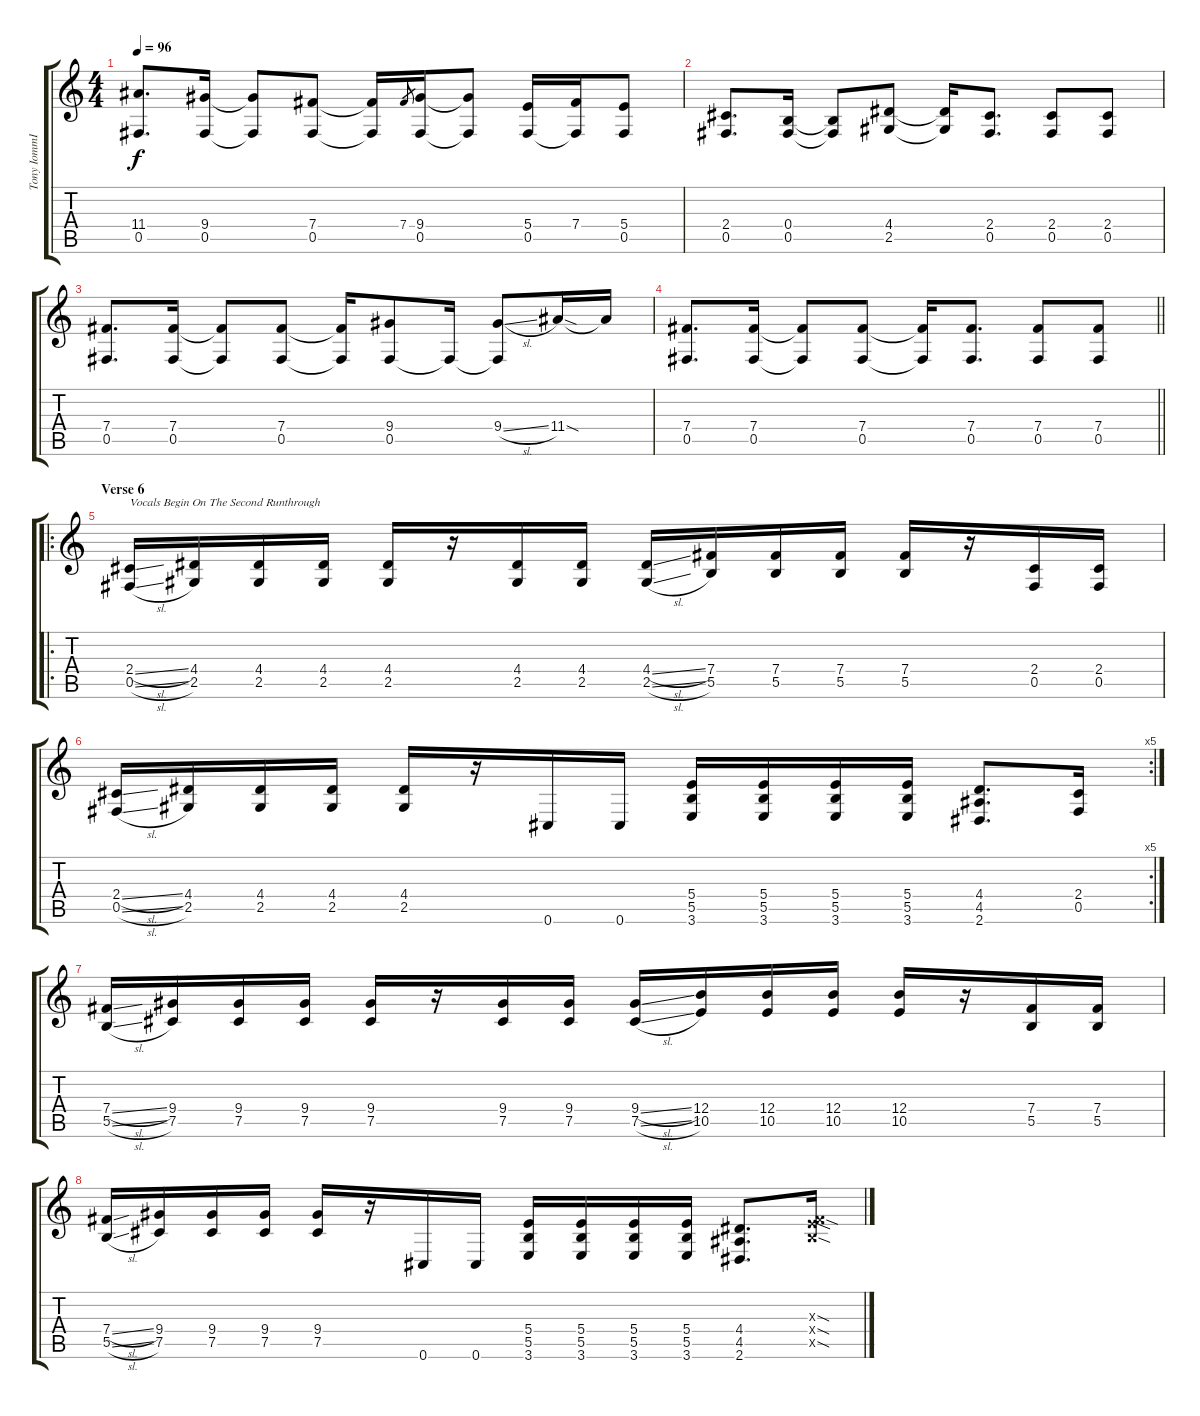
\track ("Tony IommI Rhythm" "Tony IommI") {instrument distortionguitar}
\staff {score tabs}
\tuning (Db4 Ab3 E3 B2 Gb2 Db2) {hide}
\ts (4 4)
\tempo 96
\clef g2
\ks c
(11.4 0.5).8{d dy f} (9.4 0.5).16 (9.4{t} 0.5{t}).8 (7.4 0.5).8 (7.4{t} 0.5{t}).16 7.4.8{gr} (9.4 0.5).16 (9.4{t} 0.5{t}).8 (5.4 0.5).16 (7.4 0.5{t}).16 (5.4 0.5).8 |
(2.4 0.5).8{d} (0.4 0.5).16 (0.4{t} 0.5{t}).8 (4.4 2.5).8 (4.4{t} 2.5{t}).16 (2.4 0.5).8{d} (2.4 0.5).8 (2.4 0.5).8 |
(7.4 0.5).8{d} (7.4 0.5).16 (7.4{t} 0.5{t}).8 (7.4 0.5).8 (7.4{t} 0.5{t}).16 (9.4 0.5).8 0.5{t}.16 (9.4{sl} 0.5{t}).8 11.4{sod}.16 11.4{t}.16 |
\barLineRight lightlight
(7.4 0.5).8{d} (7.4 0.5).16 (7.4{t} 0.5{t}).8 (7.4 0.5).8 (7.4{t} 0.5{t}).16 (7.4 0.5).8{d} (7.4 0.5).8 (7.4 0.5).8 |
\ro
\section ("" "Verse 6")
(2.4{sl} 0.5{sl}).16{txt "Vocals Begin On The Second Runthrough"} (4.4 2.5).16 (4.4 2.5).16 (4.4 2.5).16 (4.4 2.5).16 r.16 (4.4 2.5).16 (4.4 2.5).16 (4.4{sl} 2.5{sl}).16 (7.4 5.5).16 (7.4 5.5).16 (7.4 5.5).16 (7.4 5.5).16 r.16 (2.4 0.5).16 (2.4 0.5).16 |
\rc 5
(2.4{sl} 0.5{sl}).16 (4.4 2.5).16 (4.4 2.5).16 (4.4 2.5).16 (4.4 2.5).16 r.16 0.6.16 0.6.16 (5.4 5.5 3.6).16 (5.4 5.5 3.6).16 (5.4 5.5 3.6).16 (5.4 5.5 3.6).16 (4.4 4.5 2.6).8{d} (2.4 0.5).16 |
(7.4{sl} 5.5{sl}).16 (9.4 7.5).16 (9.4 7.5).16 (9.4 7.5).16 (9.4 7.5).16 r.16 (9.4 7.5).16 (9.4 7.5).16 (9.4{sl} 7.5{sl}).16 (12.4 10.5).16 (12.4 10.5).16 (12.4 10.5).16 (12.4 10.5).16 r.16 (7.4 5.5).16 (7.4 5.5).16 |
(7.4{sl} 5.5{sl}).16 (9.4 7.5).16 (9.4 7.5).16 (9.4 7.5).16 (9.4 7.5).16 r.16 0.6.16 0.6.16 (5.4 5.5 3.6).16 (5.4 5.5 3.6).16 (5.4 5.5 3.6).16 (5.4 5.5 3.6).16 (4.4 4.5 2.6).8{d} (0.3{sod x} 7.4{sod x} 5.5{sod x}).16
